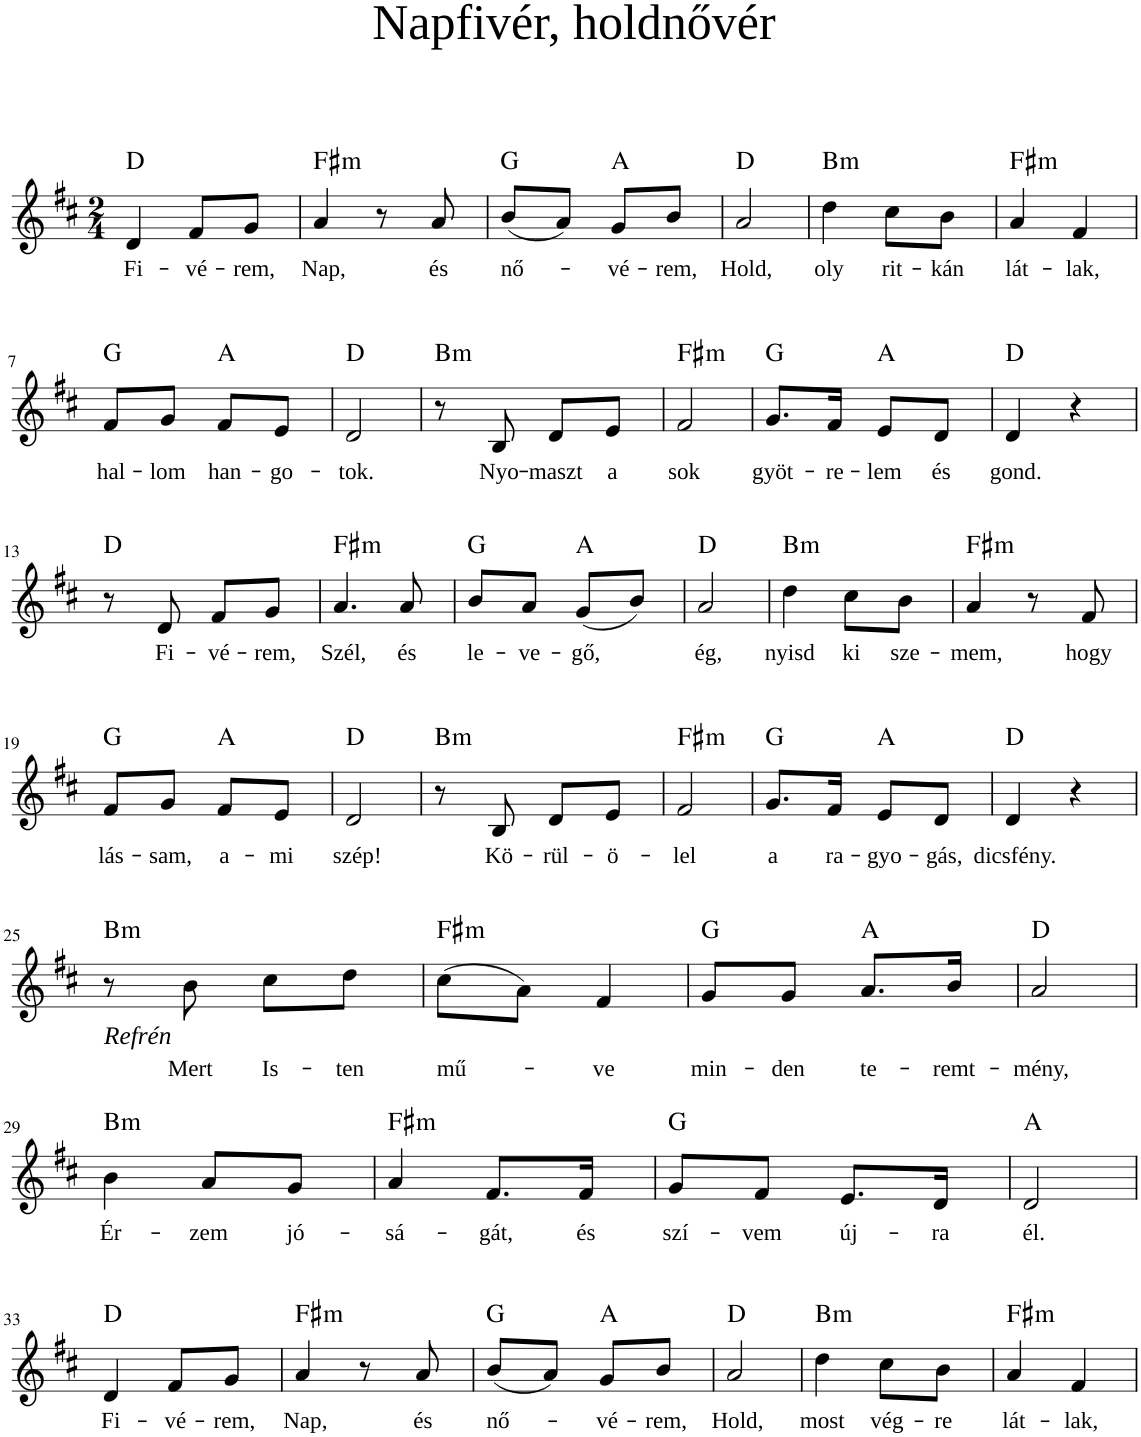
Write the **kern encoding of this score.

**kern	**text	**harte
*part1	*part1	*part1
*staff1	*staff1	*
*I"Piano	*	*
*I'Pno	*	*
*clefG2	*	*
*k[f#c#]	*	*
*M2/4	*	*
=1	=1	=1
!	!LO:LY:b	!
4d/	Fi-	D:maj
!	!LO:LY:b	!
8f#/L	-vé-	.
!	!LO:LY:b	!
8g/J	-rem,	.
=2	=2	=2
!	!LO:LY:b	!LO:H:kt=m
4a/	Nap,	F#:min
8r	.	.
!	!LO:LY:b	!
8a/	és	.
=3	=3	=3
!	!LO:LY:b	!
(8b/L	nő-	G:maj
8a/J)	.	.
!	!LO:LY:b	!
8g/L	-vé-	A:maj
!	!LO:LY:b	!
8b/J	-rem,	.
=4	=4	=4
!	!LO:LY:b	!
2a/	Hold,	D:maj
=5	=5	=5
!	!LO:LY:b	!LO:H:kt=m
4dd\	oly	B:min
!	!LO:LY:b	!
8cc#\L	rit-	.
!	!LO:LY:b	!
8b\J	-kán	.
=6	=6	=6
!	!LO:LY:b	!LO:H:kt=m
4a/	lát-	F#:min
!	!LO:LY:b	!
4f#/	-lak,	.
!!LO:LB:g=z
=7	=7	=7
!	!LO:LY:b	!
8f#/L	hal-	G:maj
!	!LO:LY:b	!
8g/J	-lom	.
!	!LO:LY:b	!
8f#/L	han-	A:maj
!	!LO:LY:b	!
8e/J	-go-	.
=8	=8	=8
!	!LO:LY:b	!
2d/	-tok.	D:maj
=9	=9	=9
!	!	!LO:H:kt=m
8r	.	B:min
!	!LO:LY:b	!
8B/	Nyo-	.
!	!LO:LY:b	!
8d/L	-maszt	.
!	!LO:LY:b	!
8e/J	a	.
=10	=10	=10
!	!LO:LY:b	!LO:H:kt=m
2f#/	sok	F#:min
=11	=11	=11
!	!LO:LY:b	!
8.g/L	gyöt-	G:maj
!	!LO:LY:b	!
16f#/Jk	-re-	.
!	!LO:LY:b	!
8e/L	-lem	A:maj
!	!LO:LY:b	!
8d/J	és	.
=12	=12	=12
!	!LO:LY:b	!
4d/	gond.	D:maj
4r	.	.
!!LO:LB:g=z
=13	=13	=13
8r	.	D:maj
!	!LO:LY:b	!
8d/	Fi-	.
!	!LO:LY:b	!
8f#/L	-vé-	.
!	!LO:LY:b	!
8g/J	-rem,	.
=14	=14	=14
!	!LO:LY:b	!LO:H:kt=m
4.a/	Szél,	F#:min
!	!LO:LY:b	!
8a/	és	.
=15	=15	=15
!	!LO:LY:b	!
8b/L	le-	G:maj
!	!LO:LY:b	!
8a/J	-ve-	.
!	!LO:LY:b	!
(8g/L	-gő,	A:maj
8b/J)	.	.
=16	=16	=16
!	!LO:LY:b	!
2a/	ég,	D:maj
=17	=17	=17
!	!LO:LY:b	!LO:H:kt=m
4dd\	nyisd	B:min
!	!LO:LY:b	!
8cc#\L	ki	.
!	!LO:LY:b	!
8b\J	sze-	.
=18	=18	=18
!	!LO:LY:b	!LO:H:kt=m
4a/	-mem,	F#:min
8r	.	.
!	!LO:LY:b	!
8f#/	hogy	.
!!LO:LB:g=z
=19	=19	=19
!	!LO:LY:b	!
8f#/L	lás-	G:maj
!	!LO:LY:b	!
8g/J	-sam,	.
!	!LO:LY:b	!
8f#/L	a-	A:maj
!	!LO:LY:b	!
8e/J	-mi	.
=20	=20	=20
!	!LO:LY:b	!
2d/	szép!	D:maj
=21	=21	=21
!	!	!LO:H:kt=m
8r	.	B:min
!	!LO:LY:b	!
8B/	Kö-	.
!	!LO:LY:b	!
8d/L	-rül-	.
!	!LO:LY:b	!
8e/J	-ö-	.
=22	=22	=22
!	!LO:LY:b	!LO:H:kt=m
2f#/	-lel	F#:min
=23	=23	=23
!	!LO:LY:b	!
8.g/L	a	G:maj
!	!LO:LY:b	!
16f#/Jk	ra-	.
!	!LO:LY:b	!
8e/L	-gyo-	A:maj
!	!LO:LY:b	!
8d/J	-gás,	.
=24	=24	=24
!	!LO:LY:b	!
4d/	dicsfény.	D:maj
4r	.	.
!!LO:LB:g=z
=25	=25	=25
!LO:TX:b:i:t=Refrén	!	!LO:H:kt=m
8r	.	B:min
!	!LO:LY:b	!
8b\	Mert	.
!	!LO:LY:b	!
8cc#\L	Is-	.
!	!LO:LY:b	!
8dd\J	-ten	.
=26	=26	=26
!	!LO:LY:b	!LO:H:kt=m
(8cc#\L	mű-	F#:min
8a\J)	.	.
!	!LO:LY:b	!
4f#/	-ve	.
=27	=27	=27
!	!LO:LY:b	!
8g/L	min-	G:maj
!	!LO:LY:b	!
8g/J	-den	.
!	!LO:LY:b	!
8.a/L	te-	A:maj
!	!LO:LY:b	!
16b/Jk	-remt-	.
=28	=28	=28
!	!LO:LY:b	!
2a/	-mény,	D:maj
!!LO:LB:g=z
=29	=29	=29
!	!LO:LY:b	!LO:H:kt=m
4b\	Ér-	B:min
!	!LO:LY:b	!
8a/L	-zem	.
!	!LO:LY:b	!
8g/J	jó-	.
=30	=30	=30
!	!LO:LY:b	!LO:H:kt=m
4a/	-sá-	F#:min
!	!LO:LY:b	!
8.f#/L	-gát,	.
!	!LO:LY:b	!
16f#/Jk	és	.
=31	=31	=31
!	!LO:LY:b	!
8g/L	szí-	G:maj
!	!LO:LY:b	!
8f#/J	-vem	.
!	!LO:LY:b	!
8.e/L	új-	.
!	!LO:LY:b	!
16d/Jk	-ra	.
=32	=32	=32
!	!LO:LY:b	!
2d/	él.	A:maj
!!LO:LB:g=z
=33	=33	=33
!	!LO:LY:b	!
4d/	Fi-	D:maj
!	!LO:LY:b	!
8f#/L	-vé-	.
!	!LO:LY:b	!
8g/J	-rem,	.
=34	=34	=34
!	!LO:LY:b	!LO:H:kt=m
4a/	Nap,	F#:min
8r	.	.
!	!LO:LY:b	!
8a/	és	.
=35	=35	=35
!	!LO:LY:b	!
(8b/L	nő-	G:maj
8a/J)	.	.
!	!LO:LY:b	!
8g/L	-vé-	A:maj
!	!LO:LY:b	!
8b/J	-rem,	.
=36	=36	=36
!	!LO:LY:b	!
2a/	Hold,	D:maj
=37	=37	=37
!	!LO:LY:b	!LO:H:kt=m
4dd\	most	B:min
!	!LO:LY:b	!
8cc#\L	vég-	.
!	!LO:LY:b	!
8b\J	-re	.
=38	=38	=38
!	!LO:LY:b	!LO:H:kt=m
4a/	lát-	F#:min
!	!LO:LY:b	!
4f#/	-lak,	.
=	=	=
*-	*-	*-
